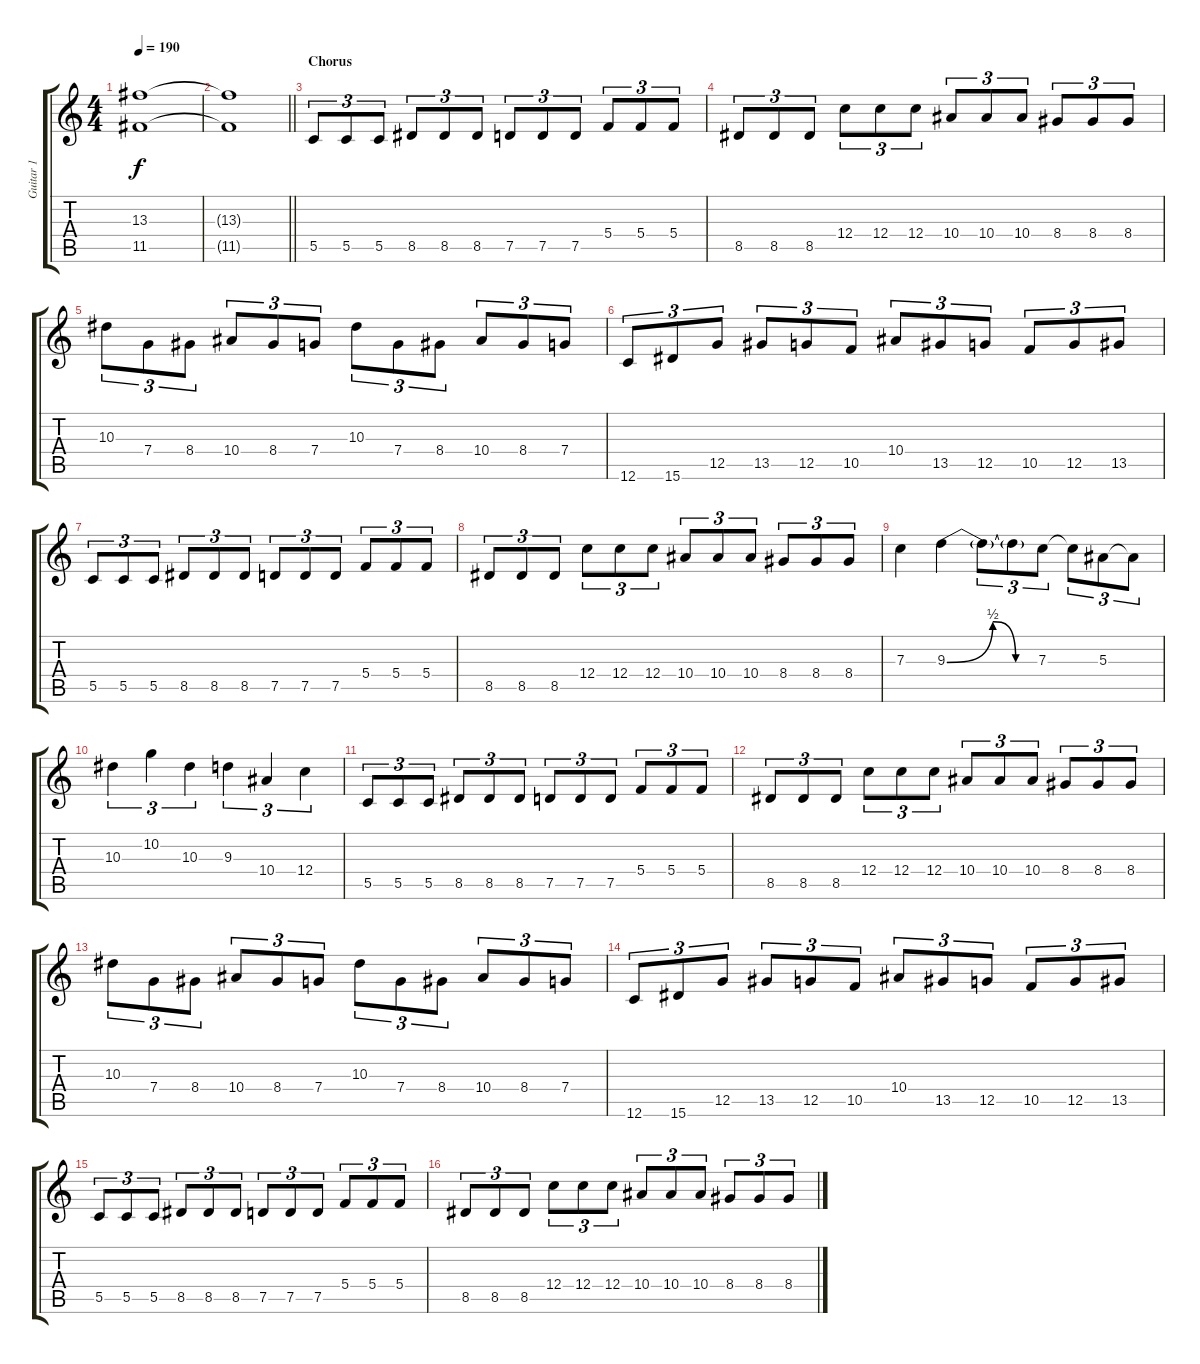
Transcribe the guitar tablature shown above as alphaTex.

\track ("Guitar 1" "Guitar 1") {instrument distortionguitar}
\staff {score tabs}
\tuning (D4 A3 F3 C3 G2 C2) {hide}
\ts (4 4)
\tempo 190
\clef g2
\ks c
(13.3 11.5).1{dy f} |
\barLineRight lightlight
(13.3{t} 11.5{t}).1 |
\section ("" "Chorus")
5.5.8{tu (3 2) volume 16} 5.5.8{tu (3 2)} 5.5.8{tu (3 2)} 8.5.8{tu (3 2)} 8.5.8{tu (3 2)} 8.5.8{tu (3 2)} 7.5.8{tu (3 2)} 7.5.8{tu (3 2)} 7.5.8{tu (3 2)} 5.4.8{tu (3 2)} 5.4.8{tu (3 2)} 5.4.8{tu (3 2)} |
8.5.8{tu (3 2)} 8.5.8{tu (3 2)} 8.5.8{tu (3 2)} 12.4.8{tu (3 2)} 12.4.8{tu (3 2)} 12.4.8{tu (3 2)} 10.4.8{tu (3 2)} 10.4.8{tu (3 2)} 10.4.8{tu (3 2)} 8.4.8{tu (3 2)} 8.4.8{tu (3 2)} 8.4.8{tu (3 2)} |
10.3.8{tu (3 2)} 7.4.8{tu (3 2)} 8.4.8{tu (3 2)} 10.4.8{tu (3 2)} 8.4.8{tu (3 2)} 7.4.8{tu (3 2)} 10.3.8{tu (3 2)} 7.4.8{tu (3 2)} 8.4.8{tu (3 2)} 10.4.8{tu (3 2)} 8.4.8{tu (3 2)} 7.4.8{tu (3 2)} |
12.6.8{tu (3 2)} 15.6.8{tu (3 2)} 12.5.8{tu (3 2)} 13.5.8{tu (3 2)} 12.5.8{tu (3 2)} 10.5.8{tu (3 2)} 10.4.8{tu (3 2)} 13.5.8{tu (3 2)} 12.5.8{tu (3 2)} 10.5.8{tu (3 2)} 12.5.8{tu (3 2)} 13.5.8{tu (3 2)} |
5.5.8{tu (3 2)} 5.5.8{tu (3 2)} 5.5.8{tu (3 2)} 8.5.8{tu (3 2)} 8.5.8{tu (3 2)} 8.5.8{tu (3 2)} 7.5.8{tu (3 2)} 7.5.8{tu (3 2)} 7.5.8{tu (3 2)} 5.4.8{tu (3 2)} 5.4.8{tu (3 2)} 5.4.8{tu (3 2)} |
8.5.8{tu (3 2)} 8.5.8{tu (3 2)} 8.5.8{tu (3 2)} 12.4.8{tu (3 2)} 12.4.8{tu (3 2)} 12.4.8{tu (3 2)} 10.4.8{tu (3 2)} 10.4.8{tu (3 2)} 10.4.8{tu (3 2)} 8.4.8{tu (3 2)} 8.4.8{tu (3 2)} 8.4.8{tu (3 2)} |
7.3.4 9.3{be (custom 0 0 30 2 45 0 60 0)}.4 9.3{t}.8{tu (3 2)} 9.3{t}.8{tu (3 2)} 7.3.8{tu (3 2)} 7.3{t}.8{tu (3 2)} 5.3.8{tu (3 2)} 5.3{t}.8{tu (3 2)} |
10.3.4{tu (3 2)} 10.2.4{tu (3 2)} 10.3.4{tu (3 2)} 9.3.4{tu (3 2)} 10.4.4{tu (3 2)} 12.4.4{tu (3 2)} |
5.5.8{tu (3 2)} 5.5.8{tu (3 2)} 5.5.8{tu (3 2)} 8.5.8{tu (3 2)} 8.5.8{tu (3 2)} 8.5.8{tu (3 2)} 7.5.8{tu (3 2)} 7.5.8{tu (3 2)} 7.5.8{tu (3 2)} 5.4.8{tu (3 2)} 5.4.8{tu (3 2)} 5.4.8{tu (3 2)} |
8.5.8{tu (3 2)} 8.5.8{tu (3 2)} 8.5.8{tu (3 2)} 12.4.8{tu (3 2)} 12.4.8{tu (3 2)} 12.4.8{tu (3 2)} 10.4.8{tu (3 2)} 10.4.8{tu (3 2)} 10.4.8{tu (3 2)} 8.4.8{tu (3 2)} 8.4.8{tu (3 2)} 8.4.8{tu (3 2)} |
10.3.8{tu (3 2)} 7.4.8{tu (3 2)} 8.4.8{tu (3 2)} 10.4.8{tu (3 2)} 8.4.8{tu (3 2)} 7.4.8{tu (3 2)} 10.3.8{tu (3 2)} 7.4.8{tu (3 2)} 8.4.8{tu (3 2)} 10.4.8{tu (3 2)} 8.4.8{tu (3 2)} 7.4.8{tu (3 2)} |
12.6.8{tu (3 2)} 15.6.8{tu (3 2)} 12.5.8{tu (3 2)} 13.5.8{tu (3 2)} 12.5.8{tu (3 2)} 10.5.8{tu (3 2)} 10.4.8{tu (3 2)} 13.5.8{tu (3 2)} 12.5.8{tu (3 2)} 10.5.8{tu (3 2)} 12.5.8{tu (3 2)} 13.5.8{tu (3 2)} |
5.5.8{tu (3 2)} 5.5.8{tu (3 2)} 5.5.8{tu (3 2)} 8.5.8{tu (3 2)} 8.5.8{tu (3 2)} 8.5.8{tu (3 2)} 7.5.8{tu (3 2)} 7.5.8{tu (3 2)} 7.5.8{tu (3 2)} 5.4.8{tu (3 2)} 5.4.8{tu (3 2)} 5.4.8{tu (3 2)} |
8.5.8{tu (3 2)} 8.5.8{tu (3 2)} 8.5.8{tu (3 2)} 12.4.8{tu (3 2)} 12.4.8{tu (3 2)} 12.4.8{tu (3 2)} 10.4.8{tu (3 2)} 10.4.8{tu (3 2)} 10.4.8{tu (3 2)} 8.4.8{tu (3 2)} 8.4.8{tu (3 2)} 8.4.8{tu (3 2)}
